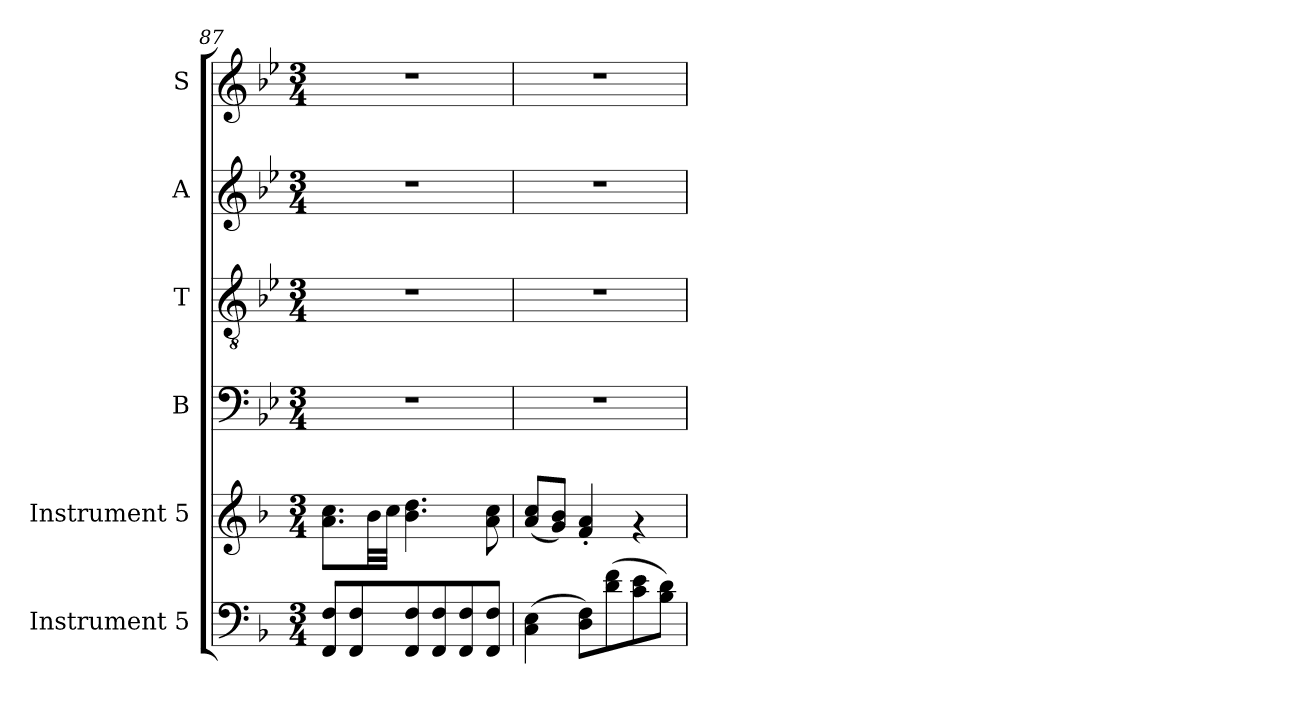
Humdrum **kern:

**kern	**kern	**kern	**kern	**kern	**kern
*part6	*part5	*part4	*part3	*part2	*part1
*staff6	*staff5	*staff4	*staff3	*staff2	*staff1
*I"Instrument 5	*I"Instrument 5	*I"B	*I"T	*I"A	*I"S
*	*	*I'B	*I'T	*I'A	*I'S
*clefF4	*clefG2	*clefF4	*clefGv2	*clefG2	*clefG2
*k[b-]	*k[b-]	*k[b-e-]	*k[b-e-]	*k[b-e-]	*k[b-e-]
*F:	*F:	*B-:	*B-:	*B-:	*B-:
*M3/4	*M3/4	*M3/4	*M3/4	*M3/4	*M3/4
=87	=87	=87	=87	=87	=87
8FF/ 8F/L	8.a\ 8.cc\L	2.r	2.r	2.r	2.r
8F/ 8FF/	.	.	.	.	.
.	32b-\	.	.	.	.
.	32cc\J	.	.	.	.
8F/ 8FF/	4.dd\ 4.b-\	.	.	.	.
8F/ 8FF/	.	.	.	.	.
8F/ 8FF/	.	.	.	.	.
8F/ 8FF/J	8cc\ 8a\	.	.	.	.
=88	=88	=88	=88	=88	=88
(>4C\ 4E\	(<8cc/ 8a/L	2.r	2.r	2.r	2.r
.	8g/ 8b-/J)	.	.	.	.
8D\ 8F\L)	4f/'< 4a/'<	.	.	.	.
(>8f\ 8d\	.	.	.	.	.
8c\ 8e\	4rf	.	.	.	.
8B-\ 8d\J)	.	.	.	.	.
=	=	=	=	=	=
*-	*-	*-	*-	*-	*-
